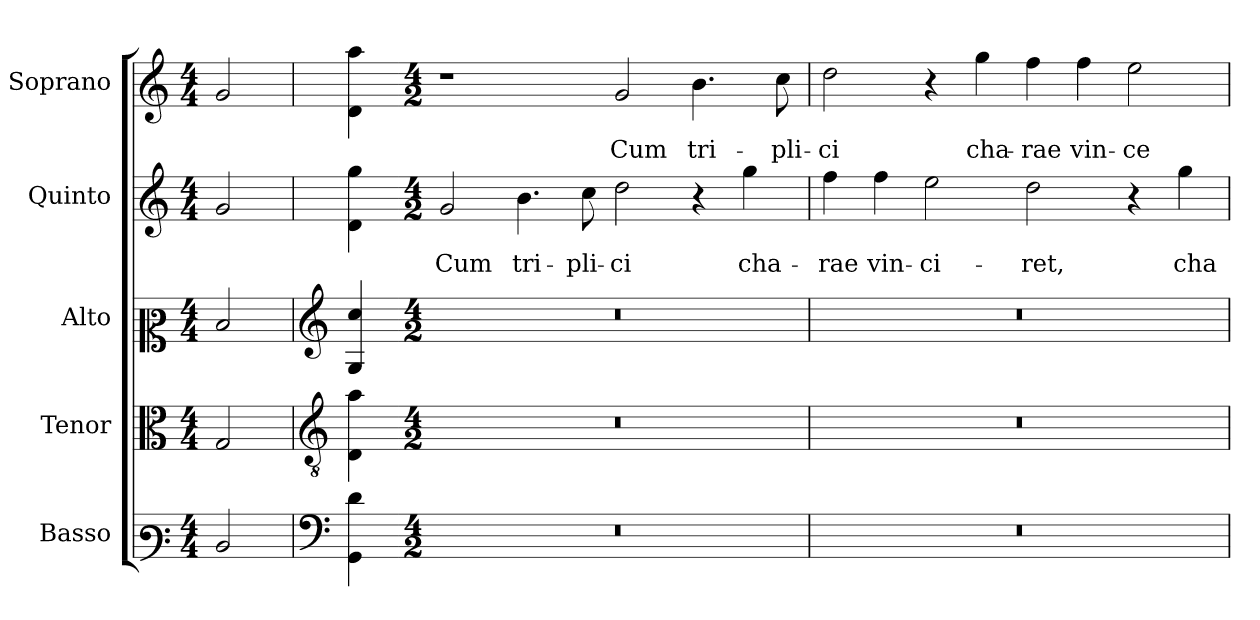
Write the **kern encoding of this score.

**kern	**kern	**kern	**kern	**text	**kern	**text
*part5	*part4	*part3	*part2	*part2	*part1	*part1
*staff5	*staff4	*staff3	*staff2	*staff2	*staff1	*staff1
*I"Basso	*I"Tenor	*I"Alto	*I"Quinto	*	*I"Soprano	*
*I'B.	*I'T.	*I'A.	*I'Q.	*	*I'S.	*
!!LO:PB:g=z
*clefF3	*clefC3	*clefC2	*clefG2	*	*clefG2	*
*	*ITrd7c12	*	*	*	*	*
*k[]	*k[]	*k[]	*k[]	*	*k[]	*
*C:	*C:	*C:	*C:	*	*C:	*
*M4/4	*M4/4	*M4/4	*M4/4	*	*M4/4	*
=1	=1	=1	=1	=1	=1	=1
!LO:N:head=open	!LO:N:head=open	!LO:N:head=open	!LO:N:head=open	!	!LO:N:head=open	!
2Di/	2GGi/	2di/	2gi/	.	2gi/	.
=2	=2	=2	=2	=2	=2	=2
*clefF4	*clefGv2	*clefG2	*	*	*	*
4GGi\ 4di	4DDi\ 4Ai	4Gi/ 4cci	4di\ 4ggi	.	4di\ 4aai	.
=3-	=3-	=3-	=3-	=3-	=3-	=3-
*M4/2	*M4/2	*M4/2	*M4/2	*	*M4/2	*
!LO:N:vis=1	!LO:N:vis=1	!LO:N:vis=1	!	!	!	!
!	!	!	!	!LO:LY:b:color=#000000	!	!
0r	0r	0r	2gi/	Cum	1r	.
!	!	!	!	!LO:LY:b:color=#000000	!	!
.	.	.	4.bi\	tri-	.	.
!	!	!	!	!LO:LY:b:color=#000000	!	!
.	.	.	8cci\	-pli-	.	.
!	!	!	!	!LO:LY:b:color=#000000	!	!
!	!	!	!	!	!	!LO:LY:b:color=#000000
.	.	.	2ddi\	-ci	2gi/	Cum
!	!	!	!	!	!	!LO:LY:b:color=#000000
.	.	.	4r	.	4.bi\	tri-
!	!	!	!	!LO:LY:b:color=#000000	!	!
.	.	.	4ggi\	cha-	.	.
!	!	!	!	!	!	!LO:LY:b:color=#000000
.	.	.	.	.	8cci\	-pli-
=4	=4	=4	=4	=4	=4	=4
!LO:N:vis=1	!LO:N:vis=1	!LO:N:vis=1	!	!	!	!
!	!	!	!	!LO:LY:b:color=#000000	!	!
!	!	!	!	!	!	!LO:LY:b:color=#000000
0r	0r	0r	4ffi\	-rae	2ddi\	-ci
!	!	!	!	!LO:LY:b:color=#000000	!	!
.	.	.	4ffi\	vin-	.	.
!	!	!	!	!LO:LY:b:color=#000000	!	!
.	.	.	2eei\	-ci-	4r	.
!	!	!	!	!	!	!LO:LY:b:color=#000000
.	.	.	.	.	4ggi\	cha-
!	!	!	!	!LO:LY:b:color=#000000	!	!
!	!	!	!	!	!	!LO:LY:b:color=#000000
.	.	.	2ddi\	-ret,	4ffi\	-rae
!	!	!	!	!	!	!LO:LY:b:color=#000000
.	.	.	.	.	4ffi\	vin-
!	!	!	!	!	!	!LO:LY:b:color=#000000
.	.	.	4r	.	2eei\	-ce-
!	!	!	!	!LO:LY:b:color=#000000	!	!
.	.	.	4ggi\	cha-	.	.
=	=	=	=	=	=	=
*-	*-	*-	*-	*-	*-	*-
